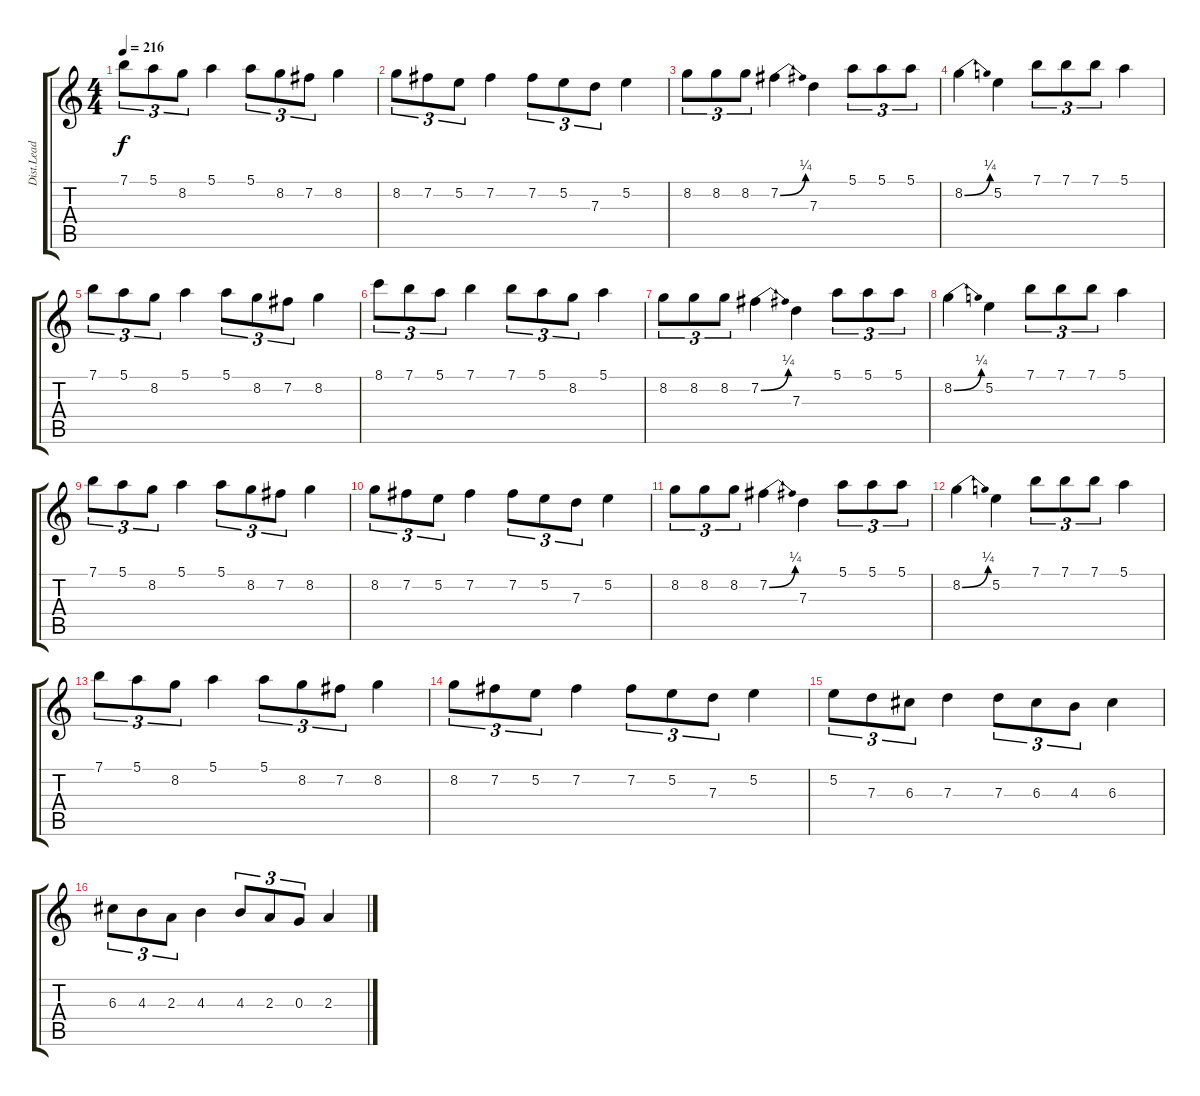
\track ("Dist.Lead Gtr.2" "Dist.Lead ") {instrument distortionguitar}
\staff {score tabs}
\tuning (E4 B3 G3 D3 A2 E2) {hide}
\ts (4 4)
\tempo 216
\clef g2
\ks c
7.1.8{tu (3 2) dy f} 5.1.8{tu (3 2)} 8.2.8{tu (3 2)} 5.1.4 5.1.8{tu (3 2)} 8.2.8{tu (3 2)} 7.2.8{tu (3 2)} 8.2.4 |
8.2.8{tu (3 2)} 7.2.8{tu (3 2)} 5.2.8{tu (3 2)} 7.2.4 7.2.8{tu (3 2)} 5.2.8{tu (3 2)} 7.3.8{tu (3 2)} 5.2.4 |
8.2.8{tu (3 2)} 8.2.8{tu (3 2)} 8.2.8{tu (3 2)} 7.2{be (bend 0 0 60 1)}.4 7.3.4 5.1.8{tu (3 2)} 5.1.8{tu (3 2)} 5.1.8{tu (3 2)} |
8.2{be (bend 0 0 60 1)}.4 5.2.4 7.1.8{tu (3 2)} 7.1.8{tu (3 2)} 7.1.8{tu (3 2)} 5.1.4 |
7.1.8{tu (3 2)} 5.1.8{tu (3 2)} 8.2.8{tu (3 2)} 5.1.4 5.1.8{tu (3 2)} 8.2.8{tu (3 2)} 7.2.8{tu (3 2)} 8.2.4 |
8.1.8{tu (3 2)} 7.1.8{tu (3 2)} 5.1.8{tu (3 2)} 7.1.4 7.1.8{tu (3 2)} 5.1.8{tu (3 2)} 8.2.8{tu (3 2)} 5.1.4 |
8.2.8{tu (3 2)} 8.2.8{tu (3 2)} 8.2.8{tu (3 2)} 7.2{be (bend 0 0 60 1)}.4 7.3.4 5.1.8{tu (3 2)} 5.1.8{tu (3 2)} 5.1.8{tu (3 2)} |
8.2{be (bend 0 0 60 1)}.4 5.2.4 7.1.8{tu (3 2)} 7.1.8{tu (3 2)} 7.1.8{tu (3 2)} 5.1.4 |
7.1.8{tu (3 2)} 5.1.8{tu (3 2)} 8.2.8{tu (3 2)} 5.1.4 5.1.8{tu (3 2)} 8.2.8{tu (3 2)} 7.2.8{tu (3 2)} 8.2.4 |
8.2.8{tu (3 2)} 7.2.8{tu (3 2)} 5.2.8{tu (3 2)} 7.2.4 7.2.8{tu (3 2)} 5.2.8{tu (3 2)} 7.3.8{tu (3 2)} 5.2.4 |
8.2.8{tu (3 2)} 8.2.8{tu (3 2)} 8.2.8{tu (3 2)} 7.2{be (bend 0 0 60 1)}.4 7.3.4 5.1.8{tu (3 2)} 5.1.8{tu (3 2)} 5.1.8{tu (3 2)} |
8.2{be (bend 0 0 60 1)}.4 5.2.4 7.1.8{tu (3 2)} 7.1.8{tu (3 2)} 7.1.8{tu (3 2)} 5.1.4 |
7.1.8{tu (3 2)} 5.1.8{tu (3 2)} 8.2.8{tu (3 2)} 5.1.4 5.1.8{tu (3 2)} 8.2.8{tu (3 2)} 7.2.8{tu (3 2)} 8.2.4 |
8.2.8{tu (3 2)} 7.2.8{tu (3 2)} 5.2.8{tu (3 2)} 7.2.4 7.2.8{tu (3 2)} 5.2.8{tu (3 2)} 7.3.8{tu (3 2)} 5.2.4 |
5.2.8{tu (3 2)} 7.3.8{tu (3 2)} 6.3.8{tu (3 2)} 7.3.4 7.3.8{tu (3 2)} 6.3.8{tu (3 2)} 4.3.8{tu (3 2)} 6.3.4 |
6.3.8{tu (3 2)} 4.3.8{tu (3 2)} 2.3.8{tu (3 2)} 4.3.4 4.3.8{tu (3 2)} 2.3.8{tu (3 2)} 0.3.8{tu (3 2)} 2.3.4
